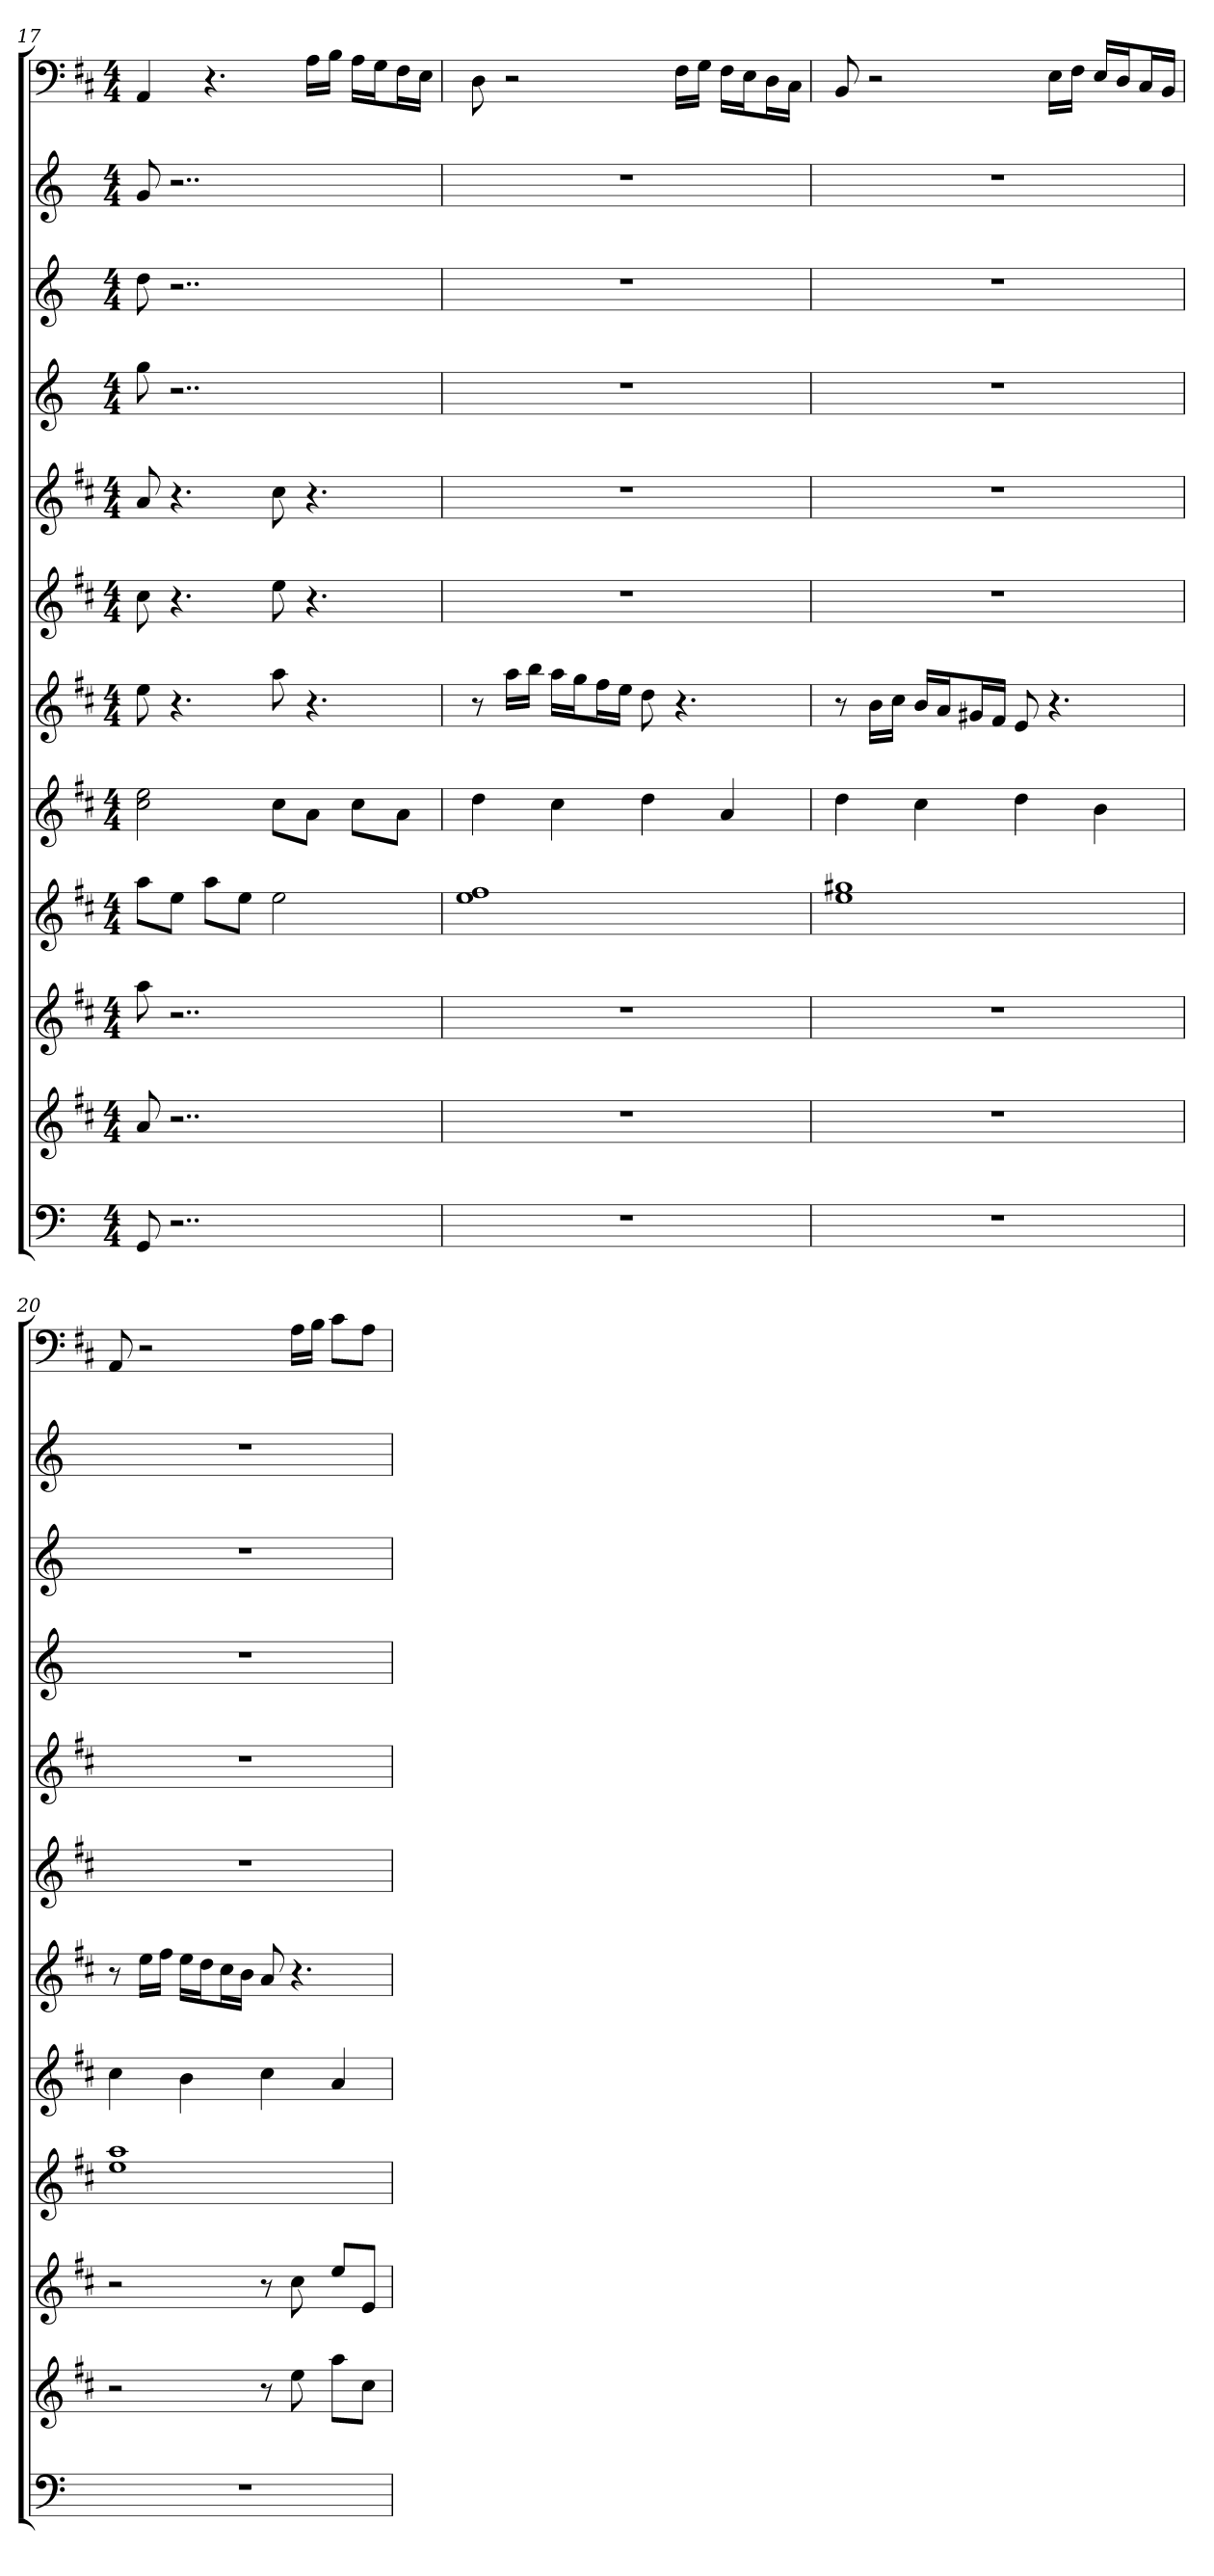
**kern	**kern	**kern	**kern	**kern	**kern	**kern	**kern	**kern	**kern	**kern	**kern
*part12	*part11	*part10	*part9	*part8	*part7	*part6	*part5	*part4	*part3	*part2	*part1
*staff12	*staff11	*staff10	*staff9	*staff8	*staff7	*staff6	*staff5	*staff4	*staff3	*staff2	*staff1
*k[]	*k[f#c#]	*k[f#c#]	*k[f#c#]	*k[f#c#]	*k[f#c#]	*k[f#c#]	*k[f#c#]	*k[]	*k[]	*k[]	*k[f#c#]
*M4/4	*M4/4	*M4/4	*M4/4	*M4/4	*M4/4	*M4/4	*M4/4	*M4/4	*M4/4	*M4/4	*M4/4
=17	=17	=17	=17	=17	=17	=17	=17	=17	=17	=17	=17
8GG	8a	8aa	8aaL	2cc# 2ee	8ee	8cc#	8a	8gg	8dd	8g	4AA
2..r	2..r	2..r	8eeJ	.	4.r	4.r	4.r	2..r	2..r	2..r	.
.	.	.	8aaL	.	.	.	.	.	.	.	4.r
.	.	.	8eeJ	.	.	.	.	.	.	.	.
.	.	.	2ee	8cc#L	8aa	8ee	8cc#	.	.	.	.
.	.	.	.	8aJ	4.r	4.r	4.r	.	.	.	16ALL
.	.	.	.	.	.	.	.	.	.	.	16BJJ
.	.	.	.	8cc#L	.	.	.	.	.	.	16ALL
.	.	.	.	.	.	.	.	.	.	.	16GJ
.	.	.	.	8aJ	.	.	.	.	.	.	16F#L
.	.	.	.	.	.	.	.	.	.	.	16EJJ
=18	=18	=18	=18	=18	=18	=18	=18	=18	=18	=18	=18
1r	1r	1r	1ee 1ff#	4dd	8r	1r	1r	1r	1r	1r	8D
.	.	.	.	.	16aaLL	.	.	.	.	.	2r
.	.	.	.	.	16bbJJ	.	.	.	.	.	.
.	.	.	.	4cc#	16aaLL	.	.	.	.	.	.
.	.	.	.	.	16ggJ	.	.	.	.	.	.
.	.	.	.	.	16ff#L	.	.	.	.	.	.
.	.	.	.	.	16eeJJ	.	.	.	.	.	.
.	.	.	.	4dd	8dd	.	.	.	.	.	.
.	.	.	.	.	4.r	.	.	.	.	.	16F#LL
.	.	.	.	.	.	.	.	.	.	.	16GJJ
.	.	.	.	4a	.	.	.	.	.	.	16F#LL
.	.	.	.	.	.	.	.	.	.	.	16EJ
.	.	.	.	.	.	.	.	.	.	.	16DL
.	.	.	.	.	.	.	.	.	.	.	16C#JJ
=19	=19	=19	=19	=19	=19	=19	=19	=19	=19	=19	=19
1r	1r	1r	1ee 1gg#X	4dd	8r	1r	1r	1r	1r	1r	8BB
.	.	.	.	.	16bLL	.	.	.	.	.	2r
.	.	.	.	.	16cc#JJ	.	.	.	.	.	.
.	.	.	.	4cc#	16bLL	.	.	.	.	.	.
.	.	.	.	.	16aJ	.	.	.	.	.	.
.	.	.	.	.	16g#XL	.	.	.	.	.	.
.	.	.	.	.	16f#JJ	.	.	.	.	.	.
.	.	.	.	4dd	8e	.	.	.	.	.	.
.	.	.	.	.	4.r	.	.	.	.	.	16ELL
.	.	.	.	.	.	.	.	.	.	.	16F#JJ
.	.	.	.	4b	.	.	.	.	.	.	16ELL
.	.	.	.	.	.	.	.	.	.	.	16DJ
.	.	.	.	.	.	.	.	.	.	.	16C#L
.	.	.	.	.	.	.	.	.	.	.	16BBJJ
=20	=20	=20	=20	=20	=20	=20	=20	=20	=20	=20	=20
1r	2r	2r	1ee 1aa	4cc#	8r	1r	1r	1r	1r	1r	8AA
.	.	.	.	.	16eeLL	.	.	.	.	.	2r
.	.	.	.	.	16ff#JJ	.	.	.	.	.	.
.	.	.	.	4b	16eeLL	.	.	.	.	.	.
.	.	.	.	.	16ddJ	.	.	.	.	.	.
.	.	.	.	.	16cc#L	.	.	.	.	.	.
.	.	.	.	.	16bJJ	.	.	.	.	.	.
.	8r	8r	.	4cc#	8a	.	.	.	.	.	.
.	8ee	8cc#	.	.	4.r	.	.	.	.	.	16ALL
.	.	.	.	.	.	.	.	.	.	.	16BJJ
.	8aaL	8eeL	.	4a	.	.	.	.	.	.	8c#L
.	8cc#J	8eJ	.	.	.	.	.	.	.	.	8AJ
=	=	=	=	=	=	=	=	=	=	=	=
*-	*-	*-	*-	*-	*-	*-	*-	*-	*-	*-	*-
